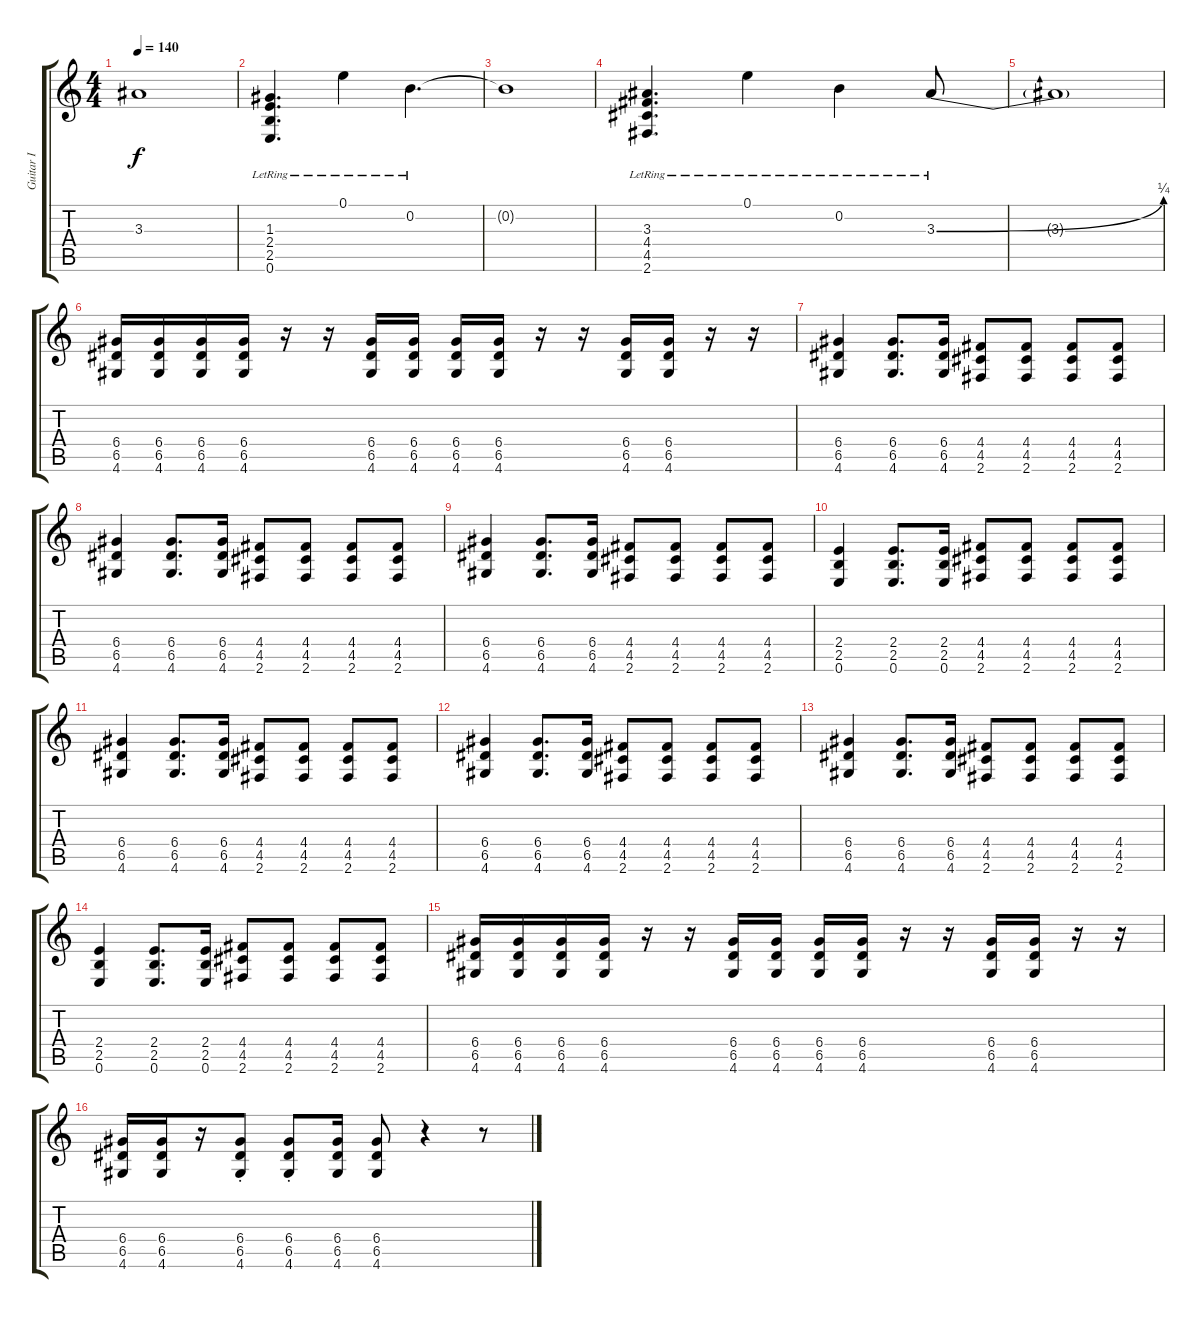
\track ("Guitar I" "Guitar I") {instrument overdrivenguitar}
\staff {score tabs}
\tuning (E4 B3 G3 D3 A2 E2) {hide}
\ts (4 4)
\tempo 140
\clef g2
\ks c
3.3{t}.1{dy f} |
(1.3{lr} 2.4{lr} 2.5{lr} 0.6{lr}).4{d} 0.1{lr}.4 0.2{lr}.4{d} |
0.2{t}.1 |
(3.3{lr} 4.4{lr} 4.5{lr} 2.6{lr}).4{d} 0.1{lr}.4 0.2{lr}.4 3.3{be (bend 0 0 60 1) lr}.8 |
3.3{t}.1 |
(6.4 6.5 4.6).16 (6.4 6.5 4.6).16 (6.4 6.5 4.6).16 (6.4 6.5 4.6).16 r.16 r.16 (6.4 6.5 4.6).16 (6.4 6.5 4.6).16 (6.4 6.5 4.6).16 (6.4 6.5 4.6).16 r.16 r.16 (6.4 6.5 4.6).16 (6.4 6.5 4.6).16 r.16 r.16 |
(6.4 6.5 4.6).4 (6.4 6.5 4.6).8{d} (6.4 6.5 4.6).16 (4.4 4.5 2.6).8 (4.4 4.5 2.6).8 (4.4 4.5 2.6).8 (4.4 4.5 2.6).8 |
(6.4 6.5 4.6).4 (6.4 6.5 4.6).8{d} (6.4 6.5 4.6).16 (4.4 4.5 2.6).8 (4.4 4.5 2.6).8 (4.4 4.5 2.6).8 (4.4 4.5 2.6).8 |
(6.4 6.5 4.6).4 (6.4 6.5 4.6).8{d} (6.4 6.5 4.6).16 (4.4 4.5 2.6).8 (4.4 4.5 2.6).8 (4.4 4.5 2.6).8 (4.4 4.5 2.6).8 |
(2.4 2.5 0.6).4 (2.4 2.5 0.6).8{d} (2.4 2.5 0.6).16 (4.4 4.5 2.6).8 (4.4 4.5 2.6).8 (4.4 4.5 2.6).8 (4.4 4.5 2.6).8 |
(6.4 6.5 4.6).4 (6.4 6.5 4.6).8{d} (6.4 6.5 4.6).16 (4.4 4.5 2.6).8 (4.4 4.5 2.6).8 (4.4 4.5 2.6).8 (4.4 4.5 2.6).8 |
(6.4 6.5 4.6).4 (6.4 6.5 4.6).8{d} (6.4 6.5 4.6).16 (4.4 4.5 2.6).8 (4.4 4.5 2.6).8 (4.4 4.5 2.6).8 (4.4 4.5 2.6).8 |
(6.4 6.5 4.6).4 (6.4 6.5 4.6).8{d} (6.4 6.5 4.6).16 (4.4 4.5 2.6).8 (4.4 4.5 2.6).8 (4.4 4.5 2.6).8 (4.4 4.5 2.6).8 |
(2.4 2.5 0.6).4 (2.4 2.5 0.6).8{d} (2.4 2.5 0.6).16 (4.4 4.5 2.6).8 (4.4 4.5 2.6).8 (4.4 4.5 2.6).8 (4.4 4.5 2.6).8 |
(6.4 6.5 4.6).16 (6.4 6.5 4.6).16 (6.4 6.5 4.6).16 (6.4 6.5 4.6).16 r.16 r.16 (6.4 6.5 4.6).16 (6.4 6.5 4.6).16 (6.4 6.5 4.6).16 (6.4 6.5 4.6).16 r.16 r.16 (6.4 6.5 4.6).16 (6.4 6.5 4.6).16 r.16 r.16 |
(6.4 6.5 4.6).16 (6.4 6.5 4.6).16 r.16 (6.4{st} 6.5{st} 4.6{st}).8 (6.4{st} 6.5{st} 4.6{st}).8 (6.4 6.5 4.6).16 (6.4 6.5 4.6).8 r.4 r.8
